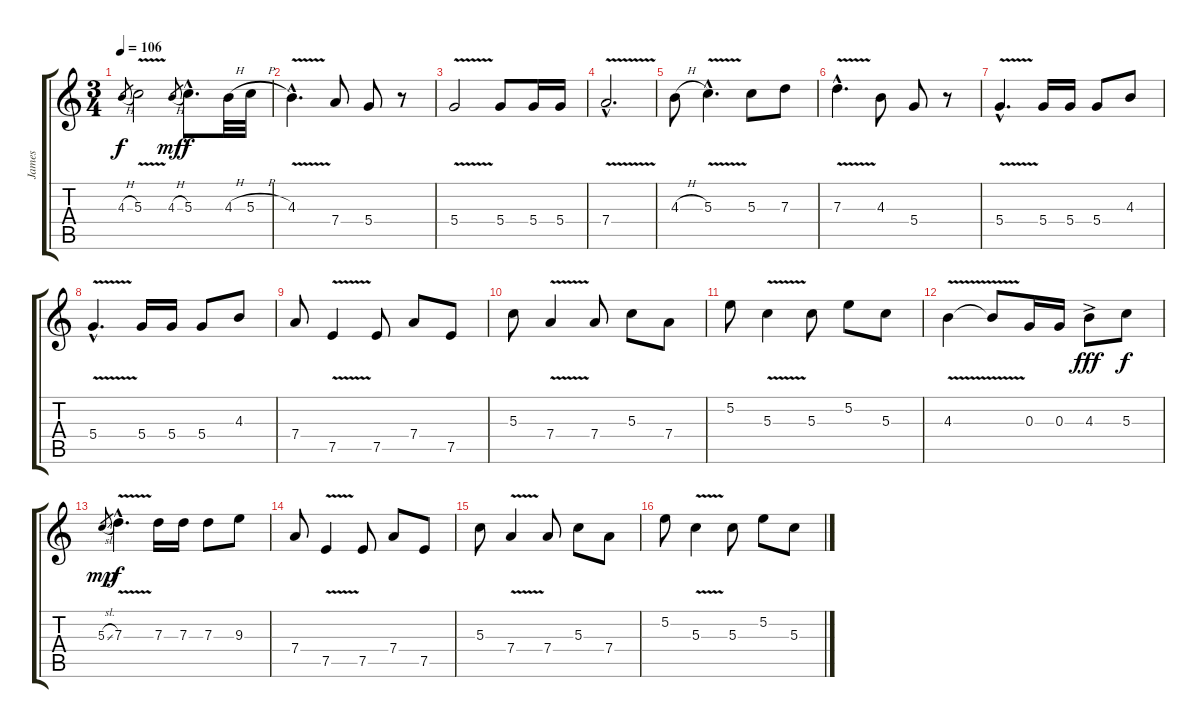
\track ("James" "James") {instrument acousticguitarsteel}
\staff {score tabs}
\tuning (E4 B3 G3 D3 A2 E2) {hide}
\ts (3 4)
\tempo 106
\clef g2
\ks c
4.3{h}.8{gr dy f} 5.3{v}.2 4.3{h}.8{gr dy mf} 5.3{hac}.8{d dy f} 4.3{h}.32 5.3{h}.32 |
4.3{v hac}.4{d} 7.4.8 5.4.8 r.8 |
5.4{v}.2 5.4.8 5.4.16 5.4.16 |
7.4{v hac}.2{d} |
4.3{h}.8 5.3{v hac}.4{d} 5.3.8 7.3.8 |
7.3{v hac}.4{d} 4.3.8 5.4.8 r.8 |
5.4{v hac}.4{d} 5.4.16 5.4.16 5.4.8 4.3.8 |
5.4{v hac}.4{d} 5.4.16 5.4.16 5.4.8 4.3.8 |
7.4.8 7.5{v}.4 7.5.8 7.4.8 7.5.8 |
5.3.8 7.4{v}.4 7.4.8 5.3.8 7.4.8 |
5.2.8 5.3{v}.4 5.3.8 5.2.8 5.3.8 |
4.3{v}.4 4.3{t}.8 0.3.16 0.3.16 4.3{ac}.8{dy fff} 5.3.8{dy f} |
5.3{sl}.8{gr dy mp} 7.3{v hac}.4{d dy f} 7.3.16 7.3.16 7.3.8 9.3.8 |
7.4.8 7.5{v}.4 7.5.8 7.4.8 7.5.8 |
5.3.8 7.4{v}.4 7.4.8 5.3.8 7.4.8 |
5.2.8 5.3{v}.4 5.3.8 5.2.8 5.3.8
